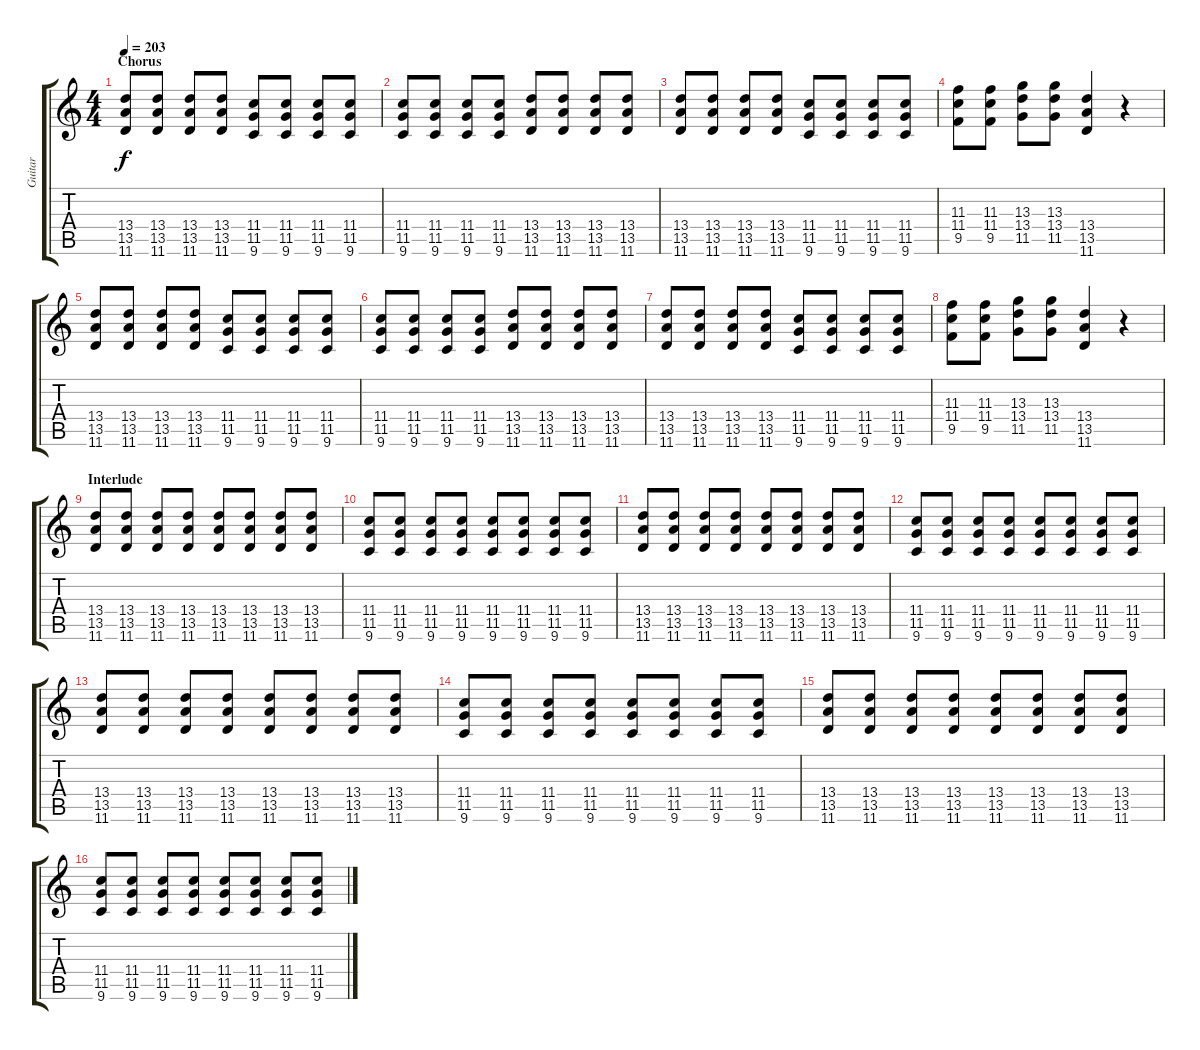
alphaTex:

\track ("Guitar" "Guitar") {instrument distortionguitar}
\staff {score tabs}
\tuning (Eb4 Bb3 Gb3 Db3 Ab2 Eb2) {hide}
\ts (4 4)
\section ("" "Chorus")
\tempo 203
\clef g2
\ks c
(13.4 13.5 11.6).8{dy f} (13.4 13.5 11.6).8 (13.4 13.5 11.6).8 (13.4 13.5 11.6).8 (11.4 11.5 9.6).8 (11.4 11.5 9.6).8 (11.4 11.5 9.6).8 (11.4 11.5 9.6).8 |
(11.4 11.5 9.6).8 (11.4 11.5 9.6).8 (11.4 11.5 9.6).8 (11.4 11.5 9.6).8 (13.4 13.5 11.6).8 (13.4 13.5 11.6).8 (13.4 13.5 11.6).8 (13.4 13.5 11.6).8 |
(13.4 13.5 11.6).8 (13.4 13.5 11.6).8 (13.4 13.5 11.6).8 (13.4 13.5 11.6).8 (11.4 11.5 9.6).8 (11.4 11.5 9.6).8 (11.4 11.5 9.6).8 (11.4 11.5 9.6).8 |
(11.3 11.4 9.5).8 (11.3 11.4 9.5).8 (13.3 13.4 11.5).8 (13.3 13.4 11.5).8 (13.4 13.5 11.6).4 r.4 |
(13.4 13.5 11.6).8 (13.4 13.5 11.6).8 (13.4 13.5 11.6).8 (13.4 13.5 11.6).8 (11.4 11.5 9.6).8 (11.4 11.5 9.6).8 (11.4 11.5 9.6).8 (11.4 11.5 9.6).8 |
(11.4 11.5 9.6).8 (11.4 11.5 9.6).8 (11.4 11.5 9.6).8 (11.4 11.5 9.6).8 (13.4 13.5 11.6).8 (13.4 13.5 11.6).8 (13.4 13.5 11.6).8 (13.4 13.5 11.6).8 |
(13.4 13.5 11.6).8 (13.4 13.5 11.6).8 (13.4 13.5 11.6).8 (13.4 13.5 11.6).8 (11.4 11.5 9.6).8 (11.4 11.5 9.6).8 (11.4 11.5 9.6).8 (11.4 11.5 9.6).8 |
(11.3 11.4 9.5).8 (11.3 11.4 9.5).8 (13.3 13.4 11.5).8 (13.3 13.4 11.5).8 (13.4 13.5 11.6).4 r.4 |
\section ("" "Interlude")
(13.4 13.5 11.6).8 (13.4 13.5 11.6).8 (13.4 13.5 11.6).8 (13.4 13.5 11.6).8 (13.4 13.5 11.6).8 (13.4 13.5 11.6).8 (13.4 13.5 11.6).8 (13.4 13.5 11.6).8 |
(11.4 11.5 9.6).8 (11.4 11.5 9.6).8 (11.4 11.5 9.6).8 (11.4 11.5 9.6).8 (11.4 11.5 9.6).8 (11.4 11.5 9.6).8 (11.4 11.5 9.6).8 (11.4 11.5 9.6).8 |
(13.4 13.5 11.6).8 (13.4 13.5 11.6).8 (13.4 13.5 11.6).8 (13.4 13.5 11.6).8 (13.4 13.5 11.6).8 (13.4 13.5 11.6).8 (13.4 13.5 11.6).8 (13.4 13.5 11.6).8 |
(11.4 11.5 9.6).8 (11.4 11.5 9.6).8 (11.4 11.5 9.6).8 (11.4 11.5 9.6).8 (11.4 11.5 9.6).8 (11.4 11.5 9.6).8 (11.4 11.5 9.6).8 (11.4 11.5 9.6).8 |
(13.4 13.5 11.6).8 (13.4 13.5 11.6).8 (13.4 13.5 11.6).8 (13.4 13.5 11.6).8 (13.4 13.5 11.6).8 (13.4 13.5 11.6).8 (13.4 13.5 11.6).8 (13.4 13.5 11.6).8 |
(11.4 11.5 9.6).8 (11.4 11.5 9.6).8 (11.4 11.5 9.6).8 (11.4 11.5 9.6).8 (11.4 11.5 9.6).8 (11.4 11.5 9.6).8 (11.4 11.5 9.6).8 (11.4 11.5 9.6).8 |
(13.4 13.5 11.6).8 (13.4 13.5 11.6).8 (13.4 13.5 11.6).8 (13.4 13.5 11.6).8 (13.4 13.5 11.6).8 (13.4 13.5 11.6).8 (13.4 13.5 11.6).8 (13.4 13.5 11.6).8 |
(11.4 11.5 9.6).8 (11.4 11.5 9.6).8 (11.4 11.5 9.6).8 (11.4 11.5 9.6).8 (11.4 11.5 9.6).8 (11.4 11.5 9.6).8 (11.4 11.5 9.6).8 (11.4 11.5 9.6).8
